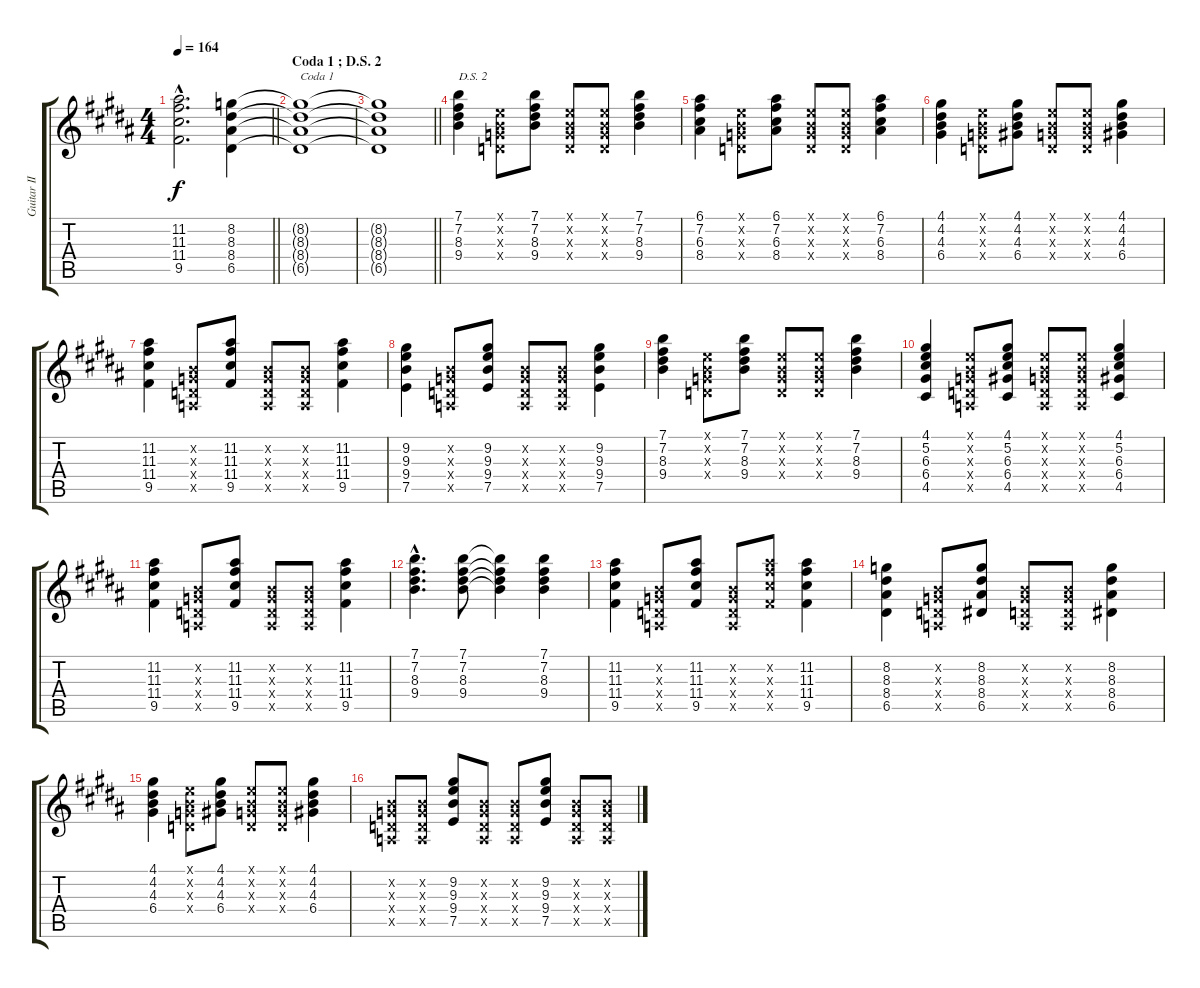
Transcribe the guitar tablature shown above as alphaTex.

\track ("Guitar II" "Guitar II") {instrument distortionguitar}
\staff {score tabs}
\tuning (E4 B3 G3 D3 A2 E2) {hide}
\ts (4 4)
\tempo 164
\clef g2
\barLineRight lightlight
\ks b
(11.2{hac} 11.3{hac} 11.4{hac} 9.5{hac}).2{d dy f} (8.2 8.3 8.4 6.5).4 |
\section ("" "Coda 1 ; D.S. 2")
(8.2{t} 8.3{t} 8.4{t} 6.5{t}).1{txt "Coda 1"} |
\barLineRight lightlight
(8.2{t} 8.3{t} 8.4{t} 6.5{t}).1 |
(7.1 7.2 8.3 9.4).4{txt "D.S. 2"} (0.1{x} 0.2{x} 0.3{x} 0.4{x}).8 (7.1 7.2 8.3 9.4).8 (0.1{x} 0.2{x} 0.3{x} 0.4{x}).8 (0.1{x} 0.2{x} 0.3{x} 0.4{x}).8 (7.1 7.2 8.3 9.4).4 |
(6.1 7.2 6.3 8.4).4 (0.1{x} 0.2{x} 0.3{x} 0.4{x}).8 (6.1 7.2 6.3 8.4).8 (0.1{x} 0.2{x} 0.3{x} 0.4{x}).8 (0.1{x} 0.2{x} 0.3{x} 0.4{x}).8 (6.1 7.2 6.3 8.4).4 |
(4.1 4.2 4.3 6.4).4 (0.1{x} 0.2{x} 0.3{x} 0.4{x}).8 (4.1 4.2 4.3 6.4).8 (0.1{x} 0.2{x} 0.3{x} 0.4{x}).8 (0.1{x} 0.2{x} 0.3{x} 0.4{x}).8 (4.1 4.2 4.3 6.4).4 |
(11.2 11.3 11.4 9.5).4 (0.2{x} 0.3{x} 0.4{x} 0.5{x}).8 (11.2 11.3 11.4 9.5).8 (0.2{x} 0.3{x} 0.4{x} 0.5{x}).8 (0.2{x} 0.3{x} 0.4{x} 0.5{x}).8 (11.2 11.3 11.4 9.5).4 |
(9.2 9.3 9.4 7.5).4 (0.2{x} 0.3{x} 0.4{x} 0.5{x}).8 (9.2 9.3 9.4 7.5).8 (0.2{x} 0.3{x} 0.4{x} 0.5{x}).8 (0.2{x} 0.3{x} 0.4{x} 0.5{x}).8 (9.2 9.3 9.4 7.5).4 |
(7.1 7.2 8.3 9.4).4 (0.1{x} 0.2{x} 0.3{x} 0.4{x}).8 (7.1 7.2 8.3 9.4).8 (0.1{x} 0.2{x} 0.3{x} 0.4{x}).8 (0.1{x} 0.2{x} 0.3{x} 0.4{x}).8 (7.1 7.2 8.3 9.4).4 |
(4.1 5.2 6.3 6.4 4.5).4 (0.1{x} 0.2{x} 0.3{x} 0.4{x} 0.5{x}).8 (4.1 5.2 6.3 6.4 4.5).8 (0.1{x} 0.2{x} 0.3{x} 0.4{x} 0.5{x}).8 (0.1{x} 0.2{x} 0.3{x} 0.4{x} 0.5{x}).8 (4.1 5.2 6.3 6.4 4.5).4 |
(11.2 11.3 11.4 9.5).4 (0.2{x} 0.3{x} 0.4{x} 0.5{x}).8 (11.2 11.3 11.4 9.5).8 (0.2{x} 0.3{x} 0.4{x} 0.5{x}).8 (0.2{x} 0.3{x} 0.4{x} 0.5{x}).8 (11.2 11.3 11.4 9.5).4 |
(7.1{hac} 7.2{hac} 8.3{hac} 9.4{hac}).4{d} (7.1 7.2 8.3 9.4).8 (7.1{t} 7.2{t} 8.3{t} 9.4{t}).4 (7.1 7.2 8.3 9.4).4 |
(11.2 11.3 11.4 9.5).4 (0.2{x} 0.3{x} 0.4{x} 0.5{x}).8 (11.2 11.3 11.4 9.5).8 (0.2{x} 0.3{x} 0.4{x} 0.5{x}).8 (11.2{x} 11.3{x} 11.4{x} 9.5{x}).8 (11.2 11.3 11.4 9.5).4 |
(8.2 8.3 8.4 6.5).4 (0.2{x} 0.3{x} 0.4{x} 0.5{x}).8 (8.2 8.3 8.4 6.5).8 (0.2{x} 0.3{x} 0.4{x} 0.5{x}).8 (0.2{x} 0.3{x} 0.4{x} 0.5{x}).8 (8.2 8.3 8.4 6.5).4 |
(4.1 4.2 4.3 6.4).4 (0.1{x} 0.2{x} 0.3{x} 0.4{x}).8 (4.1 4.2 4.3 6.4).8 (0.1{x} 0.2{x} 0.3{x} 0.4{x}).8 (0.1{x} 0.2{x} 0.3{x} 0.4{x}).8 (4.1 4.2 4.3 6.4).4 |
(0.2{x} 0.3{x} 0.4{x} 0.5{x}).8 (0.2{x} 0.3{x} 0.4{x} 0.5{x}).8 (9.2 9.3 9.4 7.5).8 (0.2{x} 0.3{x} 0.4{x} 0.5{x}).8 (0.2{x} 0.3{x} 0.4{x} 0.5{x}).8 (9.2 9.3 9.4 7.5).8 (0.2{x} 0.3{x} 0.4{x} 0.5{x}).8 (0.2{x} 0.3{x} 0.4{x} 0.5{x}).8
